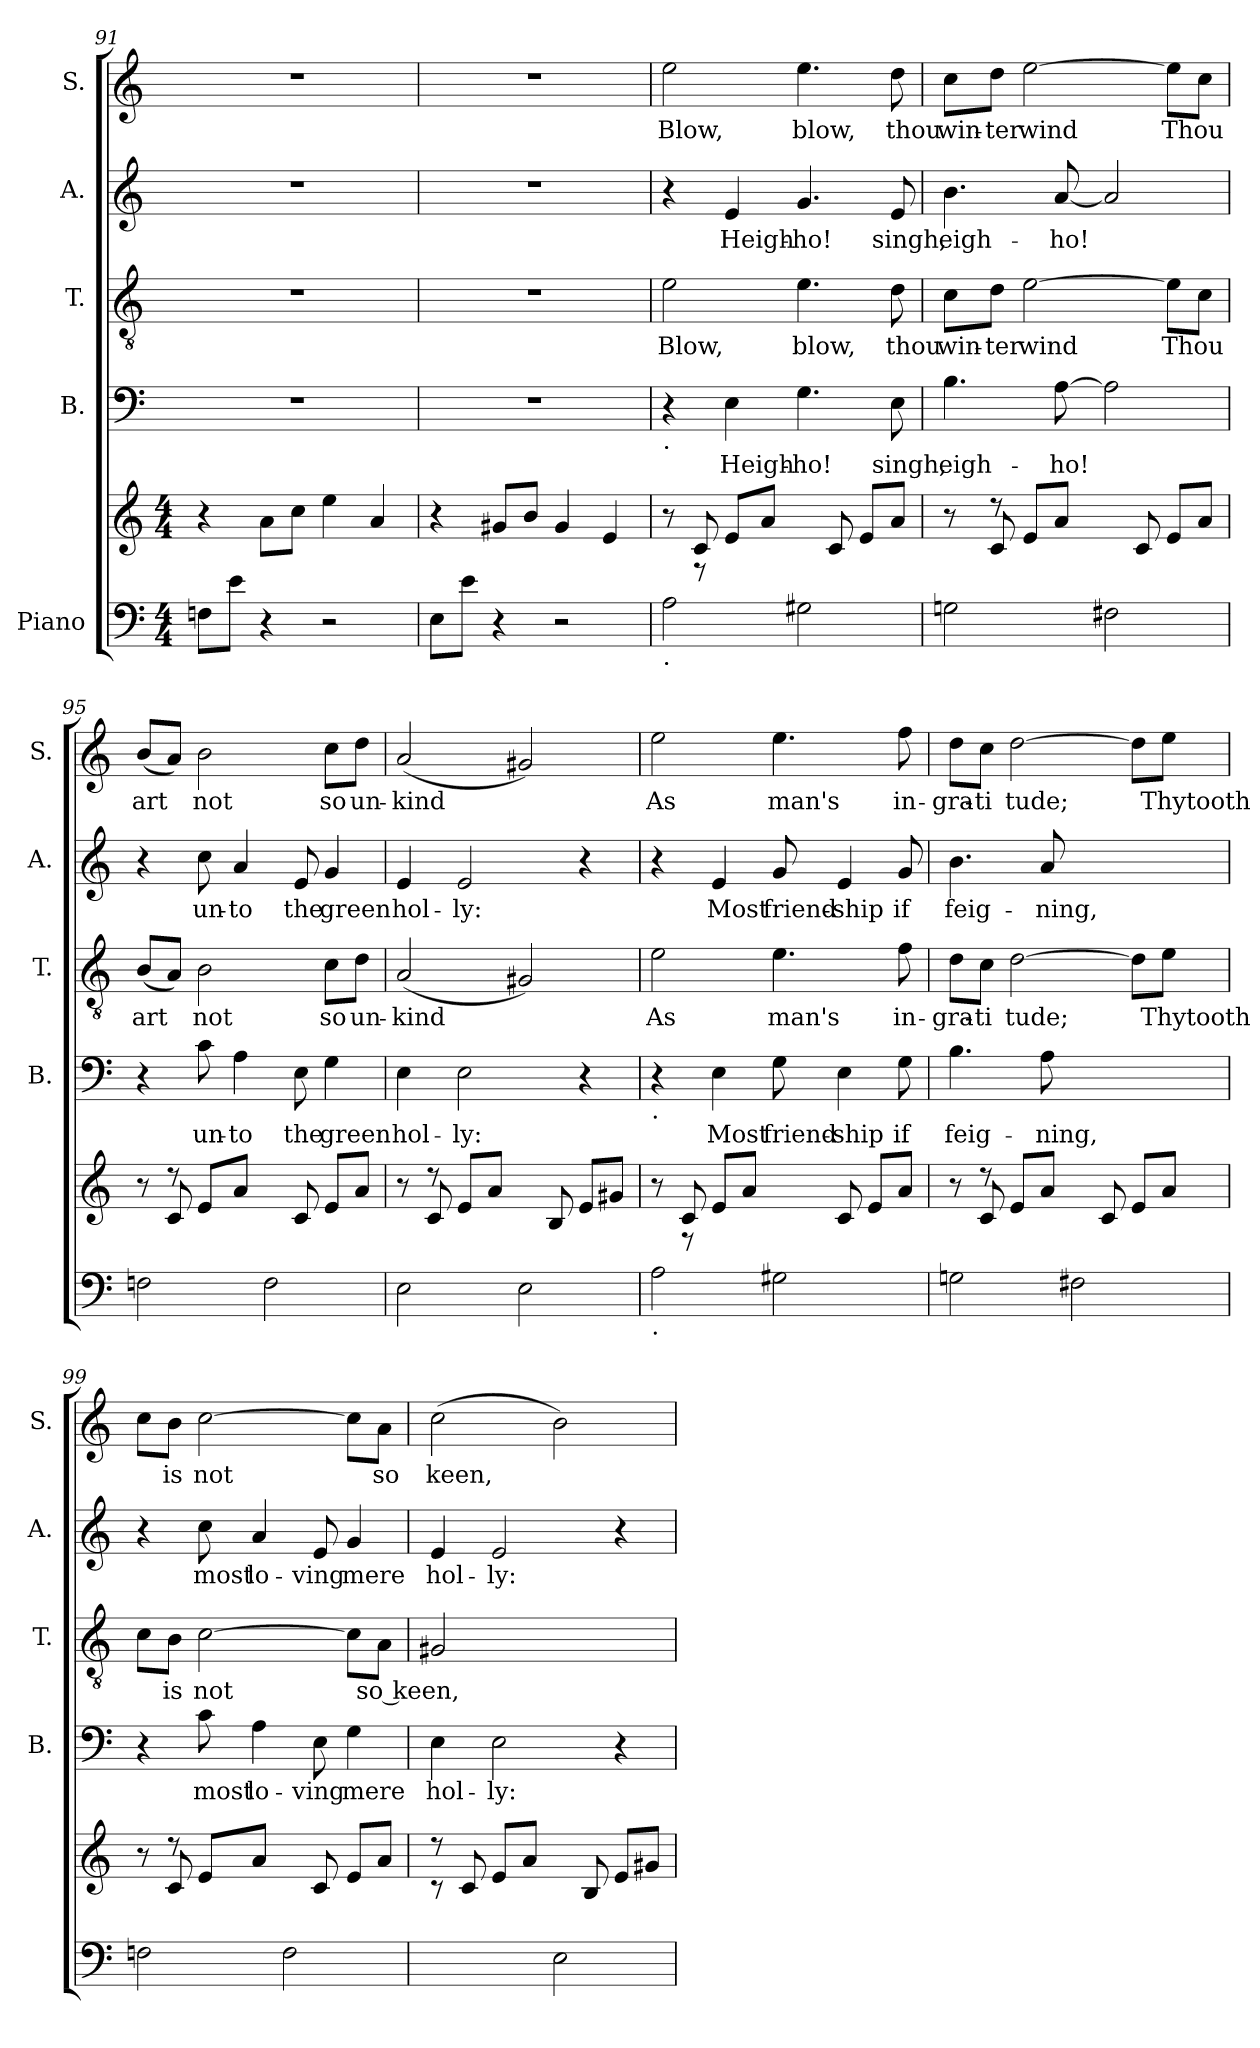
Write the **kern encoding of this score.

**kern	**kern	**kern	**text	**kern	**text	**kern	**text	**kern	**text
*part5	*part5	*part4	*part4	*part3	*part3	*part2	*part2	*part1	*part1
*staff6	*staff5	*staff4	*staff4	*staff3	*staff3	*staff2	*staff2	*staff1	*staff1
*I"Piano	*	*I"B.	*	*I"T.	*	*I"A.	*	*I"S.	*
*	*	*I'B.	*	*I'T.	*	*I'A.	*	*I'S.	*
*clefF4	*clefG2	*clefF4	*	*clefGv2	*	*clefG2	*	*clefG2	*
*	*	*	*	*	*	*	*	*k[]	*
*	*	*	*	*	*	*	*	*C:	*
*M4/4	*M4/4	*	*	*	*	*	*	*	*
=91	=91	=91	=91	=91	=91	=91	=91	=91	=91
*^	*^	*	*	*	*	*	*	*	*
4ryy	8Fn\L	4r	4ryy	1r	.	1r	.	1r	.	1r	.
.	8e\J	.	.	.	.	.	.	.	.	.	.
4r	2.ryy	2ryy	8a\L	.	.	.	.	.	.	.	.
.	.	.	8cc\J	.	.	.	.	.	.	.	.
2r	.	.	4ee\	.	.	.	.	.	.	.	.
.	.	4a/	4ryy	.	.	.	.	.	.	.	.
*v	*v	*	*	*	*	*	*	*	*	*	*
*	*v	*v	*	*	*	*	*	*	*	*
=92	=92	=92	=92	=92	=92	=92	=92	=92	=92
8E\L	4r	1r	.	1r	.	1r	.	1r	.
8e\J	.	.	.	.	.	.	.	.	.
4r	8g#X/L	.	.	.	.	.	.	.	.
.	8b/J	.	.	.	.	.	.	.	.
2r	4g#/	.	.	.	.	.	.	.	.
.	4e/	.	.	.	.	.	.	.	.
!!LO:PB:g=z
=93	=93	=93	=93	=93	=93	=93	=93	=93	=93
*	*^	*	*	*	*	*	*	*	*
!	!	!	!LO:TX:b:t=.	!	!	!	!	!	!	!
!LO:TX:b:t=.	!	!	!	!	!	!	!	!	!	!
!	!	!	!	!	!	!LO:LY:b:cj	!	!	!	!LO:LY:b:cj
2A\	8ryy	8r	4r	.	2e\	Blow,	4r	.	2ee\	-Blow,
.	8c/	8r	.	.	.	.	.	.	.	.
!	!	!	!	!LO:LY:b:cj	!	!	!	!LO:LY:b:cj	!	!
.	8e/L	2.ryy	4E\	-Heigh-	.	.	4e/	Heigh-	.	.
.	8a/J	.	.	.	.	.	.	.	.	.
!	!	!	!	!LO:LY:b:cj	!	!LO:LY:b:cj	!	!LO:LY:b:cj	!	!LO:LY:b:cj
2G#X\	8ryy	.	4.G\	-ho!	4.e\	blow,	4.g/	-ho!	4.ee\	blow,
.	8c/	.	.	.	.	.	.	.	.	.
.	8e/L	.	.	.	.	.	.	.	.	.
!	!	!	!	!LO:LY:b:cj	!	!LO:LY:b:cj	!	!LO:LY:b:cj	!	!LO:LY:b:cj
.	8a/J	.	8E\	singh,	8d\	thou	8e/	singh,	8dd\	thou
=94	=94	=94	=94	=94	=94	=94	=94	=94	=94	=94
!	!	!	!	!LO:LY:b:cj	!	!LO:LY:b:cj	!	!LO:LY:b:cj	!	!LO:LY:b:cj
2Gn\	8r	8ryy	4.B\	eigh-	8c\L	win-	4.b\	eigh-	8cc\L	win-
!	!	!	!	!	!	!LO:LY:b:cj	!	!	!	!LO:LY:b:cj
.	8r	8c/	.	.	8d\J	-ter	.	.	8dd\J	-ter
!	!	!	!	!	!	!LO:LY:b	!	!	!	!LO:LY:b
.	2.ryy	8e/L	.	.	[>2e\	wind	.	.	[>2ee\	wind
!	!	!	!	!LO:LY:b	!	!	!	!LO:LY:b	!	!
.	.	8a/J	[>8A\	-ho!	.	.	[<8a/	-ho!	.	.
2F#X\	.	8ryy	2A\]	.	.	.	2a/]	.	.	.
.	.	8c/	.	.	.	.	.	.	.	.
!	!	!	!	!	!	!LO:LY:b	!	!	!	!LO:LY:b
.	.	8e/L	.	.	8e\L]	Thou	.	.	8ee\L]	Thou
.	.	8a/J	.	.	8c\J	.	.	.	8cc\J	.
=95	=95	=95	=95	=95	=95	=95	=95	=95	=95	=95
!	!	!	!	!	!	!LO:LY:b:cj	!	!	!	!LO:LY:b:cj
2Fn\	8r	8ryy	4r	.	(<8B/L	art	4r	.	(<8b/L	art
.	8r	8c/	.	.	8A/J)	.	.	.	8a/J)	.
!	!	!	!	!LO:LY:b:cj	!	!LO:LY:b:cj	!	!LO:LY:b:cj	!	!LO:LY:b:cj
.	2.ryy	8e/L	8c\	un-	2B\	not	8cc\	un-	2b\	not
!	!	!	!	!LO:LY:b:cj	!	!	!	!LO:LY:b:cj	!	!
.	.	8a/J	4A\	-to	.	.	4a/	-to	.	.
2F\	.	8ryy	.	.	.	.	.	.	.	.
!	!	!	!	!LO:LY:b:cj	!	!	!	!LO:LY:b:cj	!	!
.	.	8c/	8E\	the	.	.	8e/	the	.	.
!	!	!	!	!LO:LY:b:cj	!	!LO:LY:b:cj	!	!LO:LY:b:cj	!	!LO:LY:b:cj
.	.	8e/L	4G\	green	8c\L	so	4g/	green	8cc\L	so
!	!	!	!	!	!	!LO:LY:b:cj	!	!	!	!LO:LY:b:cj
.	.	8a/J	.	.	8d\J	un-	.	.	8dd\J	un-
=96	=96	=96	=96	=96	=96	=96	=96	=96	=96	=96
!	!	!	!	!LO:LY:b:cj	!	!LO:LY:b	!	!LO:LY:b:cj	!	!LO:LY:b
2E\	8r	8ryy	4E\	hol-	(<2A/	-kind	4e/	hol-	(<2a/	-kind
.	8r	8c/	.	.	.	.	.	.	.	.
!	!	!	!	!LO:LY:b:cj	!	!	!	!LO:LY:b:cj	!	!
.	2.ryy	8e/L	2E\	-ly:	.	.	2e/	-ly:	.	.
.	.	8a/J	.	.	.	.	.	.	.	.
2E\	.	8ryy	.	.	2G#X/)	.	.	.	2g#X/)	.
.	.	8B/	.	.	.	.	.	.	.	.
.	.	8e/L	4r	.	.	.	4r	.	.	.
.	.	8g#X/J	.	.	.	.	.	.	.	.
!!LO:LB:g=z
=97	=97	=97	=97	=97	=97	=97	=97	=97	=97	=97
!	!	!	!LO:TX:b:t=.	!	!	!	!	!	!	!
!LO:TX:b:t=.	!	!	!	!	!	!	!	!	!	!
!	!	!	!	!	!	!LO:LY:b:cj	!	!	!	!LO:LY:b:cj
2A\	8ryy	8r	4r	.	2e\	As	4r	.	2ee\	As
.	8c/	8r	.	.	.	.	.	.	.	.
!	!	!	!	!LO:LY:b:cj	!	!	!	!LO:LY:b:cj	!	!
.	8e/L	2.ryy	4E\	Most	.	.	4e/	Most	.	.
.	8a/J	.	.	.	.	.	.	.	.	.
!	!	!	!	!LO:LY:b:cj	!	!LO:LY:b:cj	!	!LO:LY:b:cj	!	!LO:LY:b:cj
2G#X\	8ryy	.	8G\	friend-	4.e\	man's	8g/	friend-	4.ee\	man's
!	!	!	!	!LO:LY:b:cj	!	!	!	!LO:LY:b:cj	!	!
.	8c/	.	4E\	-ship	.	.	4e/	-ship	.	.
.	8e/L	.	.	.	.	.	.	.	.	.
!	!	!	!	!LO:LY:b:cj	!	!LO:LY:b:cj	!	!LO:LY:b:cj	!	!LO:LY:b:cj
.	8a/J	.	8G\	if	8f\	in-	8g/	if	8ff\	in-
=98	=98	=98	=98	=98	=98	=98	=98	=98	=98	=98
!	!	!	!	!LO:LY:b:cj	!	!LO:LY:b:cj	!	!LO:LY:b:cj	!	!LO:LY:b:cj
2Gn\	8r	8ryy	4.B\	feig-	8d\L	-gra-	4.b\	feig-	8dd\L	-gra-
!	!	!	!	!	!	!LO:LY:b:cj	!	!	!	!LO:LY:b:cj
.	8r	8c/	.	.	8c\J	-ti	.	.	8cc\J	-ti
!	!	!	!	!	!	!LO:LY:b	!	!	!	!LO:LY:b
.	2.ryy	8e/L	.	.	[>2d\	tude;	.	.	[>2dd\	tude;
!	!	!	!	!LO:LY:b	!	!	!	!LO:LY:b	!	!
.	.	8a/J	8A\	-ning,	.	.	8a/	-ning,	.	.
2F#X\	.	8ryy	2ryy	.	.	.	2ryy	.	.	.
.	.	8c/	.	.	.	.	.	.	.	.
.	.	8e/L	.	.	8d\L]	.	.	.	8dd\L]	.
!	!	!	!	!	!	!LO:LY:b	!	!	!	!LO:LY:b
.	.	8a/J	.	.	8e\J	Thytooth	.	.	8ee\J	Thytooth
=99	=99	=99	=99	=99	=99	=99	=99	=99	=99	=99
2Fn\	8r	8ryy	4r	.	8c\L	.	4r	.	8cc\L	.
!	!	!	!	!	!	!LO:LY:b:cj	!	!	!	!LO:LY:b:cj
.	8r	8c/	.	.	8B\J	is	.	.	8b\J	is
!	!	!	!	!LO:LY:b:cj	!	!LO:LY:b	!	!LO:LY:b:cj	!	!LO:LY:b
.	2.ryy	8e/L	8c\	most	[>2c\	not	8cc\	most	[>2cc\	not
!	!	!	!	!LO:LY:b:cj	!	!	!	!LO:LY:b:cj	!	!
.	.	8a/J	4A\	lo-	.	.	4a/	lo-	.	.
2F\	.	8ryy	.	.	.	.	.	.	.	.
!	!	!	!	!LO:LY:b:cj	!	!	!	!LO:LY:b:cj	!	!
.	.	8c/	8E\	-ving	.	.	8e/	-ving	.	.
!	!	!	!	!LO:LY:b:cj	!	!	!	!LO:LY:b:cj	!	!
.	.	8e/L	4G\	mere	8c\L]	.	4g/	mere	8cc\L]	.
!	!	!	!	!	!	!LO:LY:b:cj	!	!	!	!LO:LY:b:cj
.	.	8a/J	.	.	8A\J	so keen,	.	.	8a\J	so
=100	=100	=100	=100	=100	=100	=100	=100	=100	=100	=100
!	!	!	!	!LO:LY:b:cj	!	!	!	!LO:LY:b:cj	!	!LO:LY:b:cj
2ryy	8r	8r	4E\	hol-	2G#X/	.	4e/	hol-	(>2cc\	keen,
.	2..ryy	8c/	.	.	.	.	.	.	.	.
!	!	!	!	!LO:LY:b:cj	!	!	!	!LO:LY:b:cj	!	!
.	.	8e/L	2E\	-ly:	.	.	2e/	-ly:	.	.
.	.	8a/J	.	.	.	.	.	.	.	.
2E\	.	8ryy	.	.	2ryy	.	.	.	2b\)	.
.	.	8B/	.	.	.	.	.	.	.	.
.	.	8e/L	4r	.	.	.	4r	.	.	.
.	.	8g#X/J	.	.	.	.	.	.	.	.
*	*v	*v	*	*	*	*	*	*	*	*
=	=	=	=	=	=	=	=	=	=
*-	*-	*-	*-	*-	*-	*-	*-	*-	*-
